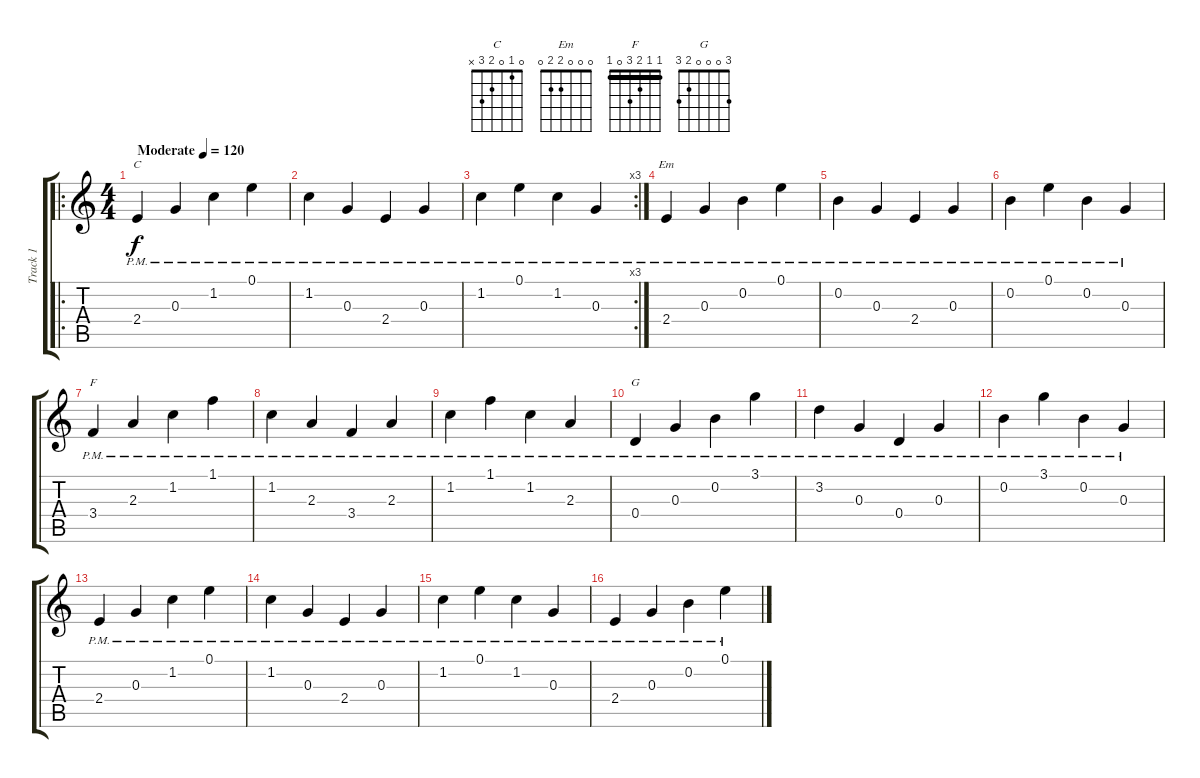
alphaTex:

\track ("Track 1" "Track 1") {instrument electricguitarmuted bank 2}
\staff {score tabs}
\tuning (E4 B3 G3 D3 A2 E2) {hide}
\chord ("C" 0 1 0 2 3 x)
\chord ("Em" 0 0 0 2 2 0)
\chord ("F" 1 1 2 3 0 1) {barre 1}
\chord ("G" 3 0 0 0 2 3)
\ro
\ts (4 4)
\tempo (120 "Moderate")
\clef g2
\ks c
2.4{pm}.4{ch "C" dy f instrument electricguitarmuted} 0.3{pm}.4 1.2{pm}.4 0.1{pm}.4 |
1.2{pm}.4 0.3{pm}.4 2.4{pm}.4 0.3{pm}.4 |
\rc 3
1.2{pm}.4 0.1{pm}.4 1.2{pm}.4 0.3{pm}.4 |
2.4{pm}.4{ch "Em"} 0.3{pm}.4 0.2{pm}.4 0.1{pm}.4 |
0.2{pm}.4 0.3{pm}.4 2.4{pm}.4 0.3{pm}.4 |
0.2{pm}.4 0.1{pm}.4 0.2{pm}.4 0.3{pm}.4 |
3.4{pm}.4{ch "F"} 2.3{pm}.4 1.2{pm}.4 1.1{pm}.4 |
1.2{pm}.4 2.3{pm}.4 3.4{pm}.4 2.3{pm}.4 |
1.2{pm}.4 1.1{pm}.4 1.2{pm}.4 2.3{pm}.4 |
0.4{pm}.4{ch "G"} 0.3{pm}.4 0.2{pm}.4 3.1{pm}.4 |
3.2{pm}.4 0.3{pm}.4 0.4{pm}.4 0.3{pm}.4 |
0.2{pm}.4 3.1{pm}.4 0.2{pm}.4 0.3{pm}.4 |
2.4{pm}.4 0.3{pm}.4 1.2{pm}.4 0.1{pm}.4 |
1.2{pm}.4 0.3{pm}.4 2.4{pm}.4 0.3{pm}.4 |
1.2{pm}.4 0.1{pm}.4 1.2{pm}.4 0.3{pm}.4 |
2.4{pm}.4 0.3{pm}.4 0.2{pm}.4 0.1{pm}.4
